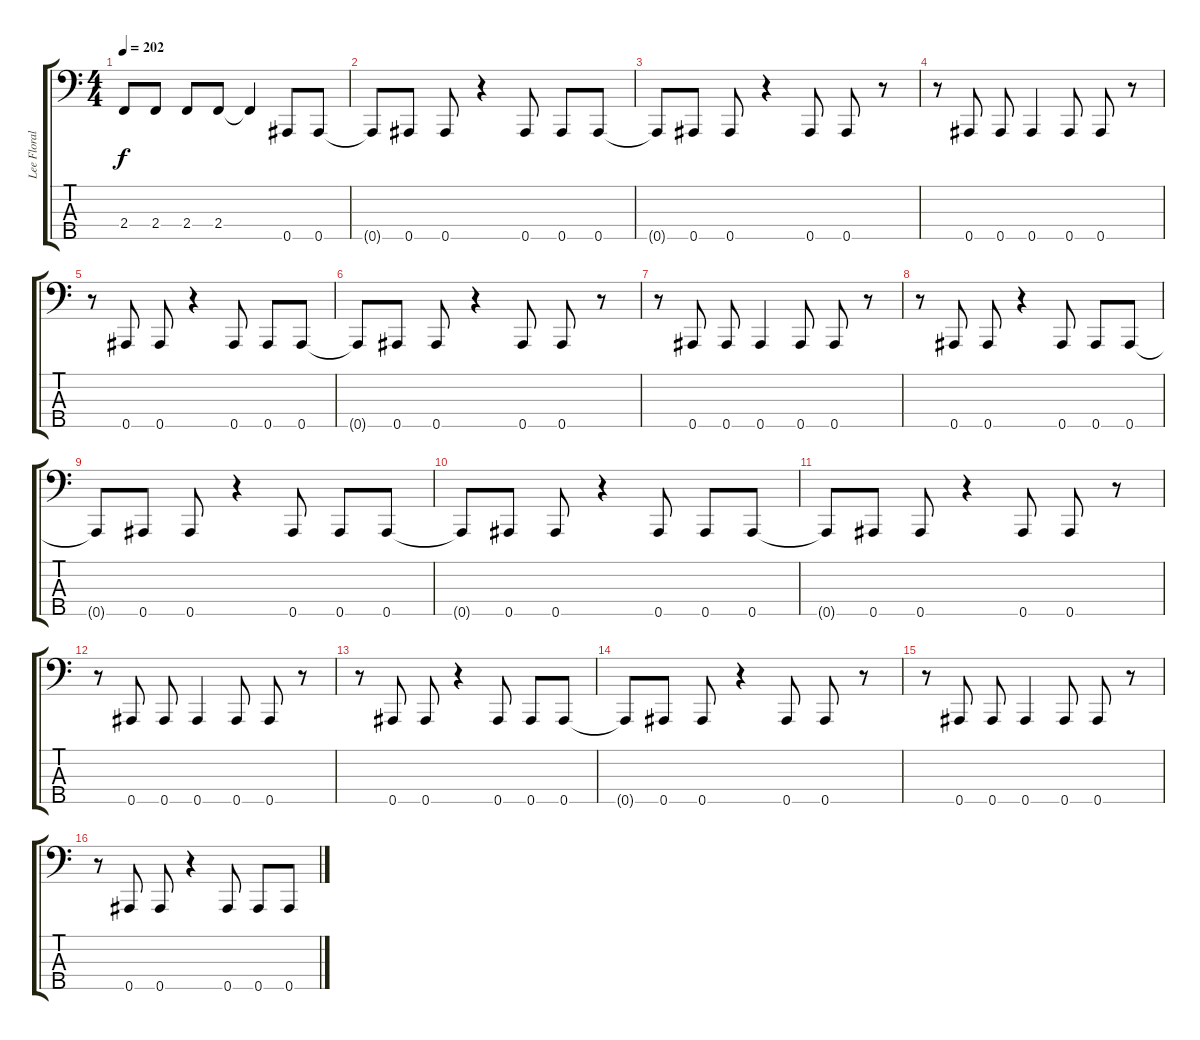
\track ("Lee Floral" "Lee Floral") {instrument electricbassfinger}
\staff {score tabs}
\tuning (Gb2 Db2 Ab1 Eb1 Bb0) {hide}
\ts (4 4)
\tempo 202
\clef f4
\ks c
2.4.8{dy f} 2.4.8 2.4.8 2.4.8 2.4{t}.4 0.5.8 0.5.8 |
0.5{t}.8 0.5.8 0.5.8 r.4 0.5.8 0.5.8 0.5.8 |
0.5{t}.8 0.5.8 0.5.8 r.4 0.5.8 0.5.8 r.8 |
r.8 0.5.8 0.5.8 0.5.4 0.5.8 0.5.8 r.8 |
r.8 0.5.8 0.5.8 r.4 0.5.8 0.5.8 0.5.8 |
0.5{t}.8 0.5.8 0.5.8 r.4 0.5.8 0.5.8 r.8 |
r.8 0.5.8 0.5.8 0.5.4 0.5.8 0.5.8 r.8 |
r.8 0.5.8 0.5.8 r.4 0.5.8 0.5.8 0.5.8 |
0.5{t}.8 0.5.8 0.5.8 r.4 0.5.8 0.5.8 0.5.8 |
0.5{t}.8 0.5.8 0.5.8 r.4 0.5.8 0.5.8 0.5.8 |
0.5{t}.8 0.5.8 0.5.8 r.4 0.5.8 0.5.8 r.8 |
r.8 0.5.8 0.5.8 0.5.4 0.5.8 0.5.8 r.8 |
r.8 0.5.8 0.5.8 r.4 0.5.8 0.5.8 0.5.8 |
0.5{t}.8 0.5.8 0.5.8 r.4 0.5.8 0.5.8 r.8 |
r.8 0.5.8 0.5.8 0.5.4 0.5.8 0.5.8 r.8 |
r.8 0.5.8 0.5.8 r.4 0.5.8 0.5.8 0.5.8
